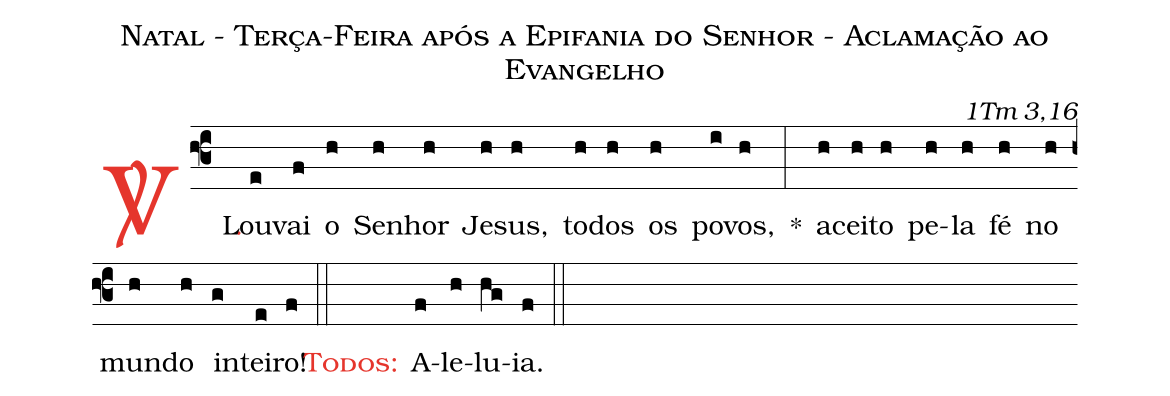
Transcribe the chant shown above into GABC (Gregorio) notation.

name: Natal - Terça-Feira após a Epifania do Senhor - Aclamação ao Evangelho;
commentary: 1Tm 3,16;
%%
(f3)

<c><sp>V/</sp>.</c>() Lou(e)vai(f) o(h) Se(h)nhor(h) Je(h)sus,(h) to(h)dos(h) os(h) po(i)vos,(h) *(:) a(h)cei(h)to(h) pe(h)la(h) fé(h) no(h) mun(h)do(h) in(g)tei(e)ro!(f)

(::)

<c><sc>Todos</sc>:</c>() A(f)le(h)lu(hg)ia.(f)

(::)
